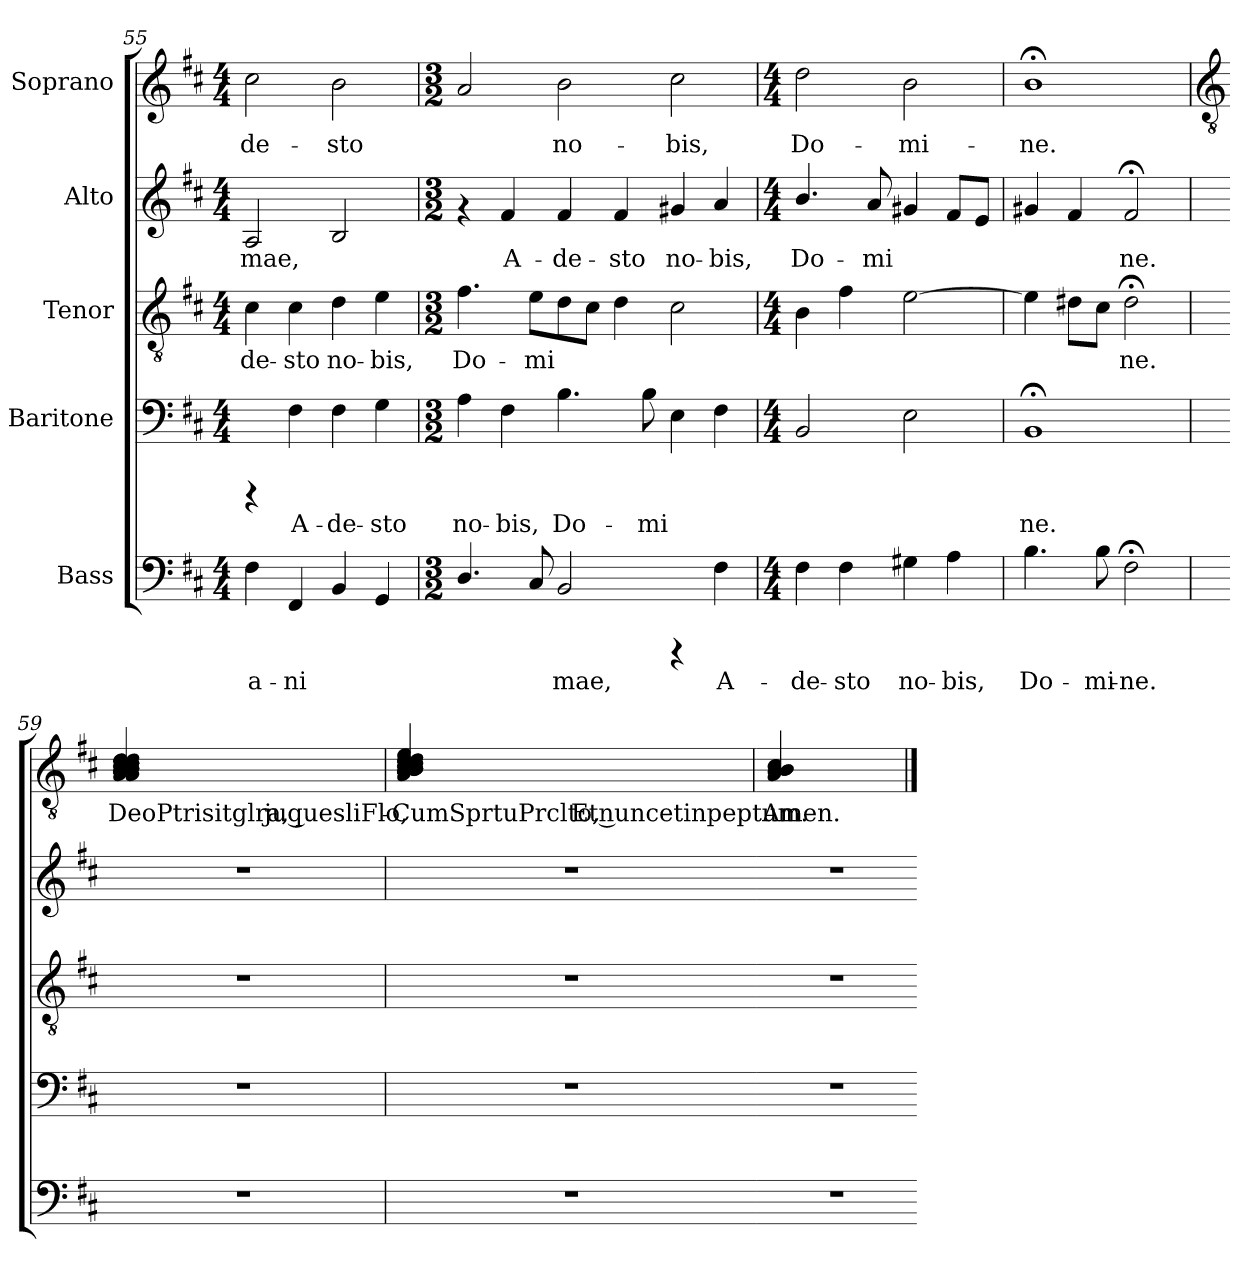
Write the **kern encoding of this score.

**kern	**text	**kern	**text	**kern	**text	**kern	**text	**kern	**text
*part5	*part5	*part4	*part4	*part3	*part3	*part2	*part2	*part1	*part1
*staff5	*staff5	*staff4	*staff4	*staff3	*staff3	*staff2	*staff2	*staff1	*staff1
*I"Bass	*	*I"Baritone	*	*I"Tenor	*	*I"Alto	*	*I"Soprano	*
!!LO:PB:g=z
*clefF4	*	*clefF4	*	*clefGv2	*	*clefG2	*	*clefG2	*
*k[f#c#]	*	*k[f#c#]	*	*k[f#c#]	*	*k[f#c#]	*	*k[f#c#]	*
*D:	*	*D:	*	*D:	*	*D:	*	*D:	*
*M4/4	*	*M4/4	*	*M4/4	*	*M4/4	*	*M4/4	*
=55	=55	=55	=55	=55	=55	=55	=55	=55	=55
!	!LO:LY:b:cj	!	!	!	!LO:LY:b:cj	!	!LO:LY:b:cj	!	!LO:LY:b:cj
4F#\	a-	4rCCC	.	4c#\	-de-	2A/	-mae,	2cc#\	-de-
!	!LO:LY:b:cj	!	!LO:LY:b:cj	!	!LO:LY:b:cj	!	!	!	!
4FF#/	-ni-	4F#\	A-	4c#\	-sto	.	.	.	.
!	!LO:LY:b:cj	!	!LO:LY:b:cj	!	!LO:LY:b:cj	!	!LO:LY:b:cj	!	!LO:LY:b:cj
4BB/	--	4F#\	-de-	4d\	no-	2B/	.	2b\	-sto
!	!LO:LY:b:cj	!	!LO:LY:b:cj	!	!LO:LY:b:cj	!	!	!	!
4GG/	--	4G\	-sto	4e\	-bis,	.	.	.	.
=56!	=56!	=56!	=56!	=56!	=56!	=56!	=56!	=56!	=56!
*M3/2	*	*M3/2	*	*M3/2	*	*M3/2	*	*M3/2	*
!	!LO:LY:b:cj	!	!LO:LY:b:cj	!	!LO:LY:b:cj	!	!	!	!LO:LY:b:cj
4.D/	--	4A\	no-	4.f#\	Do-	4rf	.	2a/	.
!	!	!	!LO:LY:b:cj	!	!	!	!LO:LY:b:cj	!	!
.	.	4F#\	-bis,	.	.	4f#/	A-	.	.
!	!LO:LY:b:cj	!	!	!	!LO:LY:b:cj	!	!	!	!
8C#/	--	.	.	8e\L	-mi-	.	.	.	.
!	!LO:LY:b:cj	!	!LO:LY:b:cj	!	!LO:LY:b:cj	!	!LO:LY:b:cj	!	!LO:LY:b:cj
2BB/	-mae,	4.B\	Do-	8d\	--	4f#/	-de-	2b\	no-
!	!	!	!	!	!LO:LY:b:cj	!	!	!	!
.	.	.	.	8c#\J	--	.	.	.	.
!	!	!	!	!	!LO:LY:b:cj	!	!LO:LY:b:cj	!	!
.	.	.	.	4d\	--	4f#/	-sto	.	.
!	!	!	!LO:LY:b:cj	!	!	!	!	!	!
.	.	8B\	-mi-	.	.	.	.	.	.
!	!	!	!LO:LY:b:cj	!	!LO:LY:b:cj	!	!LO:LY:b:cj	!	!LO:LY:b:cj
4rCCC	.	4E\	--	2c#\	--	4g#X/	no-	2cc#\	-bis,
!	!LO:LY:b:cj	!	!LO:LY:b:cj	!	!	!	!LO:LY:b:cj	!	!
4F#\	A-	4F#\	--	.	.	4a/	-bis,	.	.
=57!	=57!	=57!	=57!	=57!	=57!	=57!	=57!	=57!	=57!
*M4/4	*	*M4/4	*	*M4/4	*	*M4/4	*	*M4/4	*
!	!LO:LY:b:cj	!	!LO:LY:b:cj	!	!LO:LY:b:cj	!	!LO:LY:b:cj	!	!LO:LY:b:cj
4F#\	-de-	2BB/	--	4B\	--	4.b/	Do-	2dd\	Do-
!	!LO:LY:b:cj	!	!	!	!LO:LY:b:cj	!	!	!	!
4F#\	-sto	.	.	4f#\	--	.	.	.	.
!	!	!	!	!	!	!	!LO:LY:b:cj	!	!
.	.	.	.	.	.	8a/	-mi-	.	.
!	!LO:LY:b:cj	!	!LO:LY:b:cj	!	!LO:LY:b:cj	!	!LO:LY:b:cj	!	!LO:LY:b:cj
4G#X\	no-	2E\	--	[>2e\	--	4g#X/	--	2b\	-mi-
!	!LO:LY:b:cj	!	!	!	!	!	!LO:LY:b:cj	!	!
4A\	-bis,	.	.	.	.	8f#/L	--	.	.
!	!	!	!	!	!	!	!LO:LY:b:cj	!	!
.	.	.	.	.	.	8e/J	--	.	.
=58!	=58!	=58!	=58!	=58!	=58!	=58!	=58!	=58!	=58!
!	!LO:LY:b:cj	!	!LO:LY:b:cj	!	!LO:LY:b:cj	!	!LO:LY:b:cj	!	!LO:LY:b:cj
4.B\	Do-	1BB;<	-ne.	4e\]	--	4g#X/	--	1b;<	-ne.
!	!	!	!	!	!LO:LY:b:cj	!	!LO:LY:b:cj	!	!
.	.	.	.	8d#X\L	--	4f#/	--	.	.
!	!LO:LY:b:cj	!	!	!	!LO:LY:b:cj	!	!	!	!
8B\	-mi-	.	.	8c#\J	--	.	.	.	.
!	!LO:LY:b:cj	!	!	!	!LO:LY:b:cj	!	!LO:LY:b:cj	!	!
2F#;<\	-ne.	.	.	2d#;<\	-ne.	2f#;</	-ne.	.	.
!!LO:PB:g=z
=59!	=59!	=59!	=59!	=59!	=59!	=59!	=59!	=59!	=59!
*	*	*	*	*	*	*	*	*clefGv2	*
!	!	!	!	!	!	!	!	!	!LO:LY:b:cj
1r	.	1r	.	1r	.	1r	.	(>4d/ 4d/ 4d/ 4c#/ 4c#/ 4c#/ 4c#/ 4B/ 4B/ 4B/ 4B/ 4B/ 4B/ 4B/ 4A/ 4A/ 4c#/	DeoPtrisitglra, juquesliFlo,-
.	.	.	.	.	.	.	.	2.ryy	.
!!LO:LB:g=z
=60	=60	=60	=60	=60	=60	=60	=60	=60	=60
!	!	!	!	!	!	!	!	!	!LO:LY:b:cj
1r	.	1r	.	1r	.	1r	.	(>4e/ 4d/ 4d/ 4d/ 4d/ 4c#/ 4c#/ 4c#/ 4c#/ 4B/ 4B/ 4B/ 4B/ 4B/ 4B/ 4A/ 4B/	-CumSprtuPrclto, Etnuncetinpeptum.
.	.	.	.	.	.	.	.	2.ryy	.
=61	=61!	=61	=61!	=61	=61!	=61	=61!	=61!	=61!
!	!	!	!	!	!	!	!	!	!LO:LY:b:cj
1r	.	1r	.	1r	.	1r	.	(>4c#/ 4B/ 4B/ 4A/ 4B/	Amen.-
.	.	.	.	.	.	.	.	2.ryy	.
=	==	=	==	=	==	=	==	==	==
*-	*-	*-	*-	*-	*-	*-	*-	*-	*-
